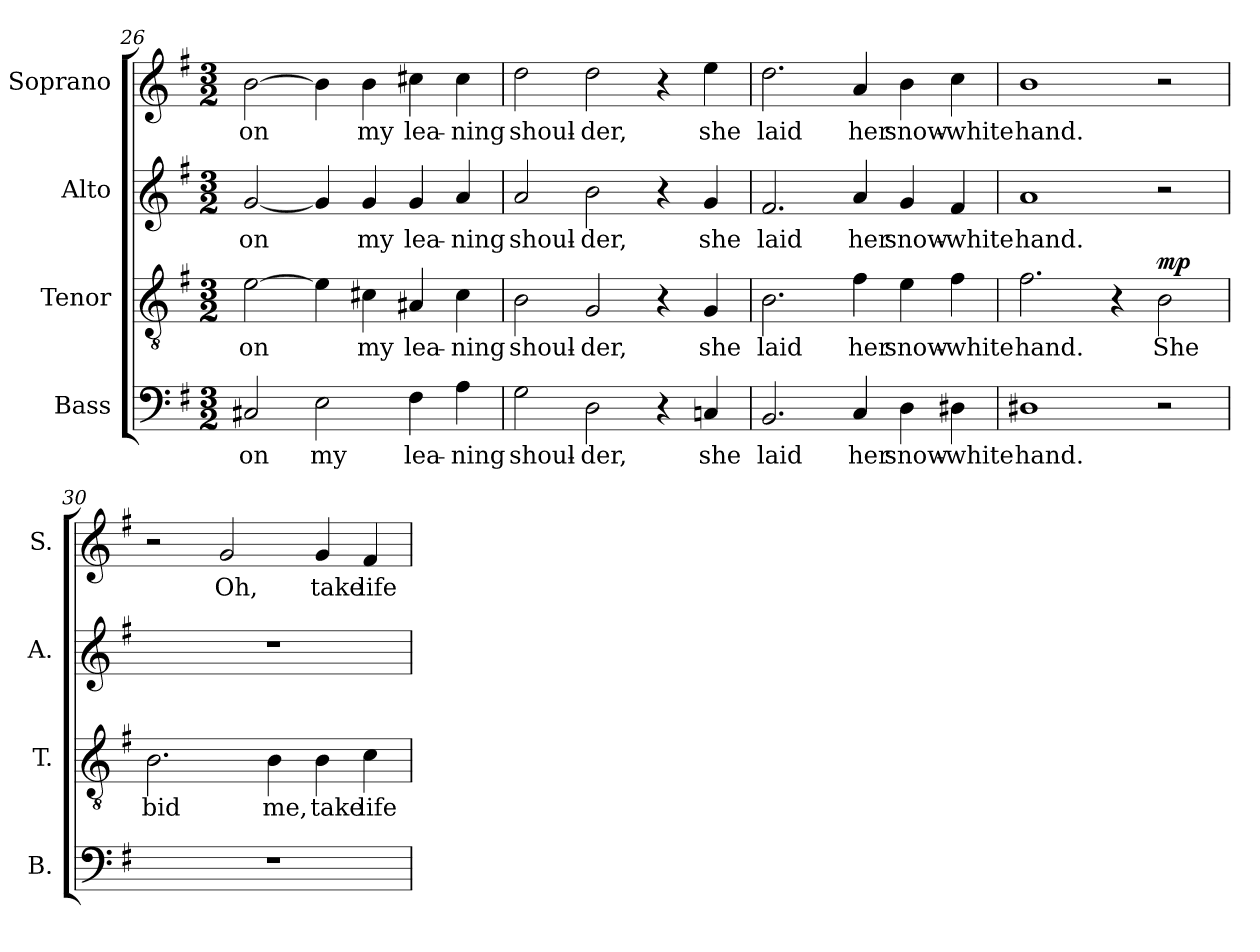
**kern	**text	**kern	**text	**dynam	**kern	**text	**kern	**text
*part4	*part4	*part3	*part3	*part3	*part2	*part2	*part1	*part1
*staff4	*staff4	*staff3	*staff3	*staff3	*staff2	*staff2	*staff1	*staff1
*I"Bass	*	*I"Tenor	*	*	*I"Alto	*	*I"Soprano	*
*I'B.	*	*I'T.	*	*	*I'A.	*	*I'S.	*
*clefF4	*	*clefGv2	*	*	*clefG2	*	*clefG2	*
*	*	*ITrd7c12	*	*	*	*	*	*
*k[f#]	*	*k[f#]	*	*	*k[f#]	*	*k[f#]	*
*G:	*	*G:	*	*	*G:	*	*G:	*
*M3/2	*	*M3/2	*	*	*M3/2	*	*M3/2	*
=26	=26	=26	=26	=26	=26	=26	=26	=26
!	!LO:LY:b:color=#000000	!	!	!	!	!	!	!
!	!	!	!LO:LY:b:color=#000000	!	!	!	!	!
!	!	!	!	!	!	!LO:LY:b:color=#000000	!	!
!	!	!	!	!	!	!	!	!LO:LY:b:color=#000000
2C#Xi/	on	[>2Ei\	on	.	[<2gi/	on	[>2bi\	on
!	!LO:LY:b:color=#000000	!	!	!	!	!	!	!
2Ei\	my	4Ei\]	.	.	4gi/]	.	4bi\]	.
!	!	!	!LO:LY:b:color=#000000	!	!	!	!	!
!	!	!	!	!	!	!LO:LY:b:color=#000000	!	!
!	!	!	!	!	!	!	!	!LO:LY:b:color=#000000
.	.	4C#Xi\	my	.	4gi/	my	4bi\	my
!	!LO:LY:b:color=#000000	!	!	!	!	!	!	!
!	!	!	!LO:LY:b:color=#000000	!	!	!	!	!
!	!	!	!	!	!	!LO:LY:b:color=#000000	!	!
!	!	!	!	!	!	!	!	!LO:LY:b:color=#000000
4F#i\	lea-	4AA#Xi/	lea-	.	4gi/	lea-	4cc#Xi\	lea-
!	!LO:LY:b:color=#000000	!	!	!	!	!	!	!
!	!	!	!LO:LY:b:color=#000000	!	!	!	!	!
!	!	!	!	!	!	!LO:LY:b:color=#000000	!	!
!	!	!	!	!	!	!	!	!LO:LY:b:color=#000000
4Ai\	-ning	4C#i\	-ning	.	4ai/	-ning	4cc#i\	-ning
=27	=27	=27	=27	=27	=27	=27	=27	=27
!	!LO:LY:b:color=#000000	!	!	!	!	!	!	!
!	!	!	!LO:LY:b:color=#000000	!	!	!	!	!
!	!	!	!	!	!	!LO:LY:b:color=#000000	!	!
!	!	!	!	!	!	!	!	!LO:LY:b:color=#000000
2Gi\	shoul-	2BBi\	shoul-	.	2ai/	shoul-	2ddi\	shoul-
!	!LO:LY:b:color=#000000	!	!	!	!	!	!	!
!	!	!	!LO:LY:b:color=#000000	!	!	!	!	!
!	!	!	!	!	!	!LO:LY:b:color=#000000	!	!
!	!	!	!	!	!	!	!	!LO:LY:b:color=#000000
2Di\	-der,	2GGi/	-der,	.	2bi\	-der,	2ddi\	-der,
4r	.	4r	.	.	4r	.	4r	.
!	!LO:LY:b:color=#000000	!	!	!	!	!	!	!
!	!	!	!LO:LY:b:color=#000000	!	!	!	!	!
!	!	!	!	!	!	!LO:LY:b:color=#000000	!	!
!	!	!	!	!	!	!	!	!LO:LY:b:color=#000000
4Cni/	she	4GGi/	she	.	4gi/	she	4eei\	she
!!LO:LB:g=z
=28	=28	=28	=28	=28	=28	=28	=28	=28
!	!LO:LY:b:color=#000000	!	!	!	!	!	!	!
!	!	!	!LO:LY:b:color=#000000	!	!	!	!	!
!	!	!	!	!	!	!LO:LY:b:color=#000000	!	!
!	!	!	!	!	!	!	!	!LO:LY:b:color=#000000
2.BBi/	laid	2.BBi\	laid	.	2.f#i/	laid	2.ddi\	laid
!	!LO:LY:b:color=#000000	!	!	!	!	!	!	!
!	!	!	!LO:LY:b:color=#000000	!	!	!	!	!
!	!	!	!	!	!	!LO:LY:b:color=#000000	!	!
!	!	!	!	!	!	!	!	!LO:LY:b:color=#000000
4Ci/	her	4F#i\	her	.	4ai/	her	4ai/	her
!	!LO:LY:b:color=#000000	!	!	!	!	!	!	!
!	!	!	!LO:LY:b:color=#000000	!	!	!	!	!
!	!	!	!	!	!	!LO:LY:b:color=#000000	!	!
!	!	!	!	!	!	!	!	!LO:LY:b:color=#000000
4Di\	snow-	4Ei\	snow-	.	4gi/	snow-	4bi\	snow-
!	!LO:LY:b:color=#000000	!	!	!	!	!	!	!
!	!	!	!LO:LY:b:color=#000000	!	!	!	!	!
!	!	!	!	!	!	!LO:LY:b:color=#000000	!	!
!	!	!	!	!	!	!	!	!LO:LY:b:color=#000000
4D#Xi\	-white	4F#i\	-white	.	4f#i/	-white	4cci\	-white
=29	=29	=29	=29	=29	=29	=29	=29	=29
!	!LO:LY:b:color=#000000	!	!	!	!	!	!	!
!	!	!	!LO:LY:b:color=#000000	!	!	!	!	!
!	!	!	!	!	!	!LO:LY:b:color=#000000	!	!
!	!	!	!	!	!	!	!	!LO:LY:b:color=#000000
1D#Xi	hand.	2.F#i\	hand.	.	1ai	hand.	1bi	hand.
.	.	4r	.	.	.	.	.	.
!	!	!	!LO:LY:b:color=#000000	!	!	!	!	!
2r	.	2BBi\	She	mp	2r	.	2r	.
=30	=30	=30	=30	=30	=30	=30	=30	=30
!LO:N:vis=1	!	!	!	!	!	!	!	!
!	!	!	!LO:LY:b:color=#000000	!	!LO:N:vis=1	!	!	!
1.r	.	2.BBi\	bid	.	1.r	.	2r	.
!	!	!	!	!	!	!	!	!LO:LY:b:color=#000000
.	.	.	.	.	.	.	2gi/	Oh,
!	!	!	!LO:LY:b:color=#000000	!	!	!	!	!
.	.	4BBi\	me,	.	.	.	.	.
!	!	!	!LO:LY:b:color=#000000	!	!	!	!	!
!	!	!	!	!	!	!	!	!LO:LY:b:color=#000000
.	.	4BBi\	take	.	.	.	4gi/	take
!	!	!	!LO:LY:b:color=#000000	!	!	!	!	!
!	!	!	!	!	!	!	!	!LO:LY:b:color=#000000
.	.	4Ci\	life	.	.	.	4f#i/	life
=	=	=	=	=	=	=	=	=
*-	*-	*-	*-	*-	*-	*-	*-	*-
